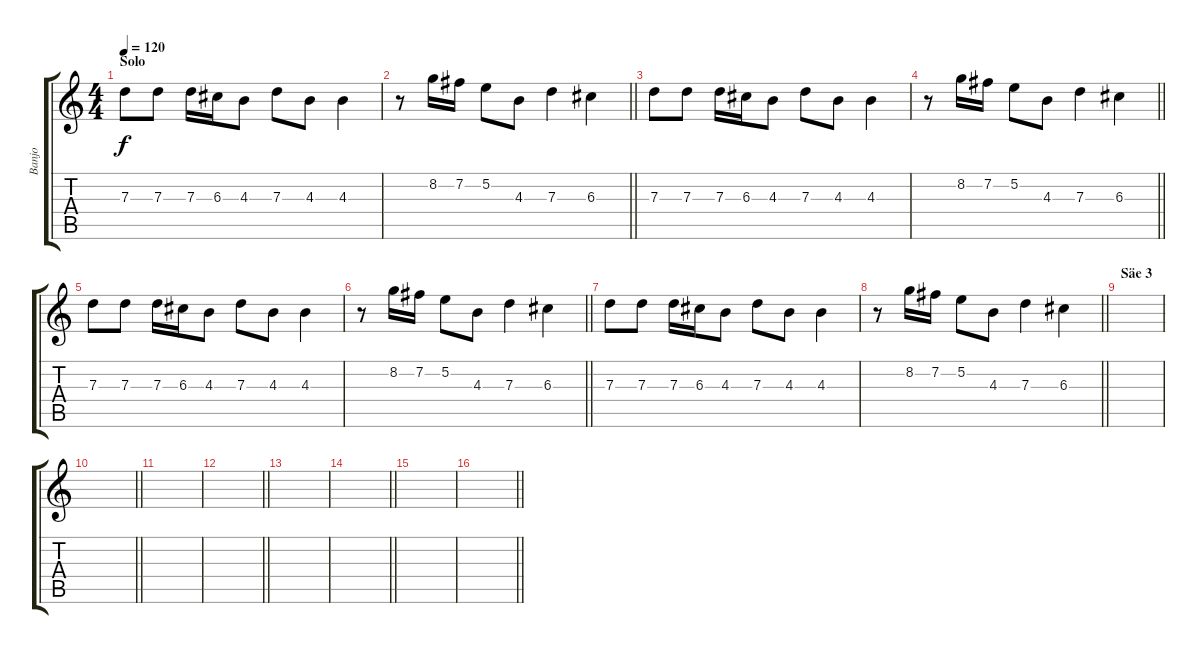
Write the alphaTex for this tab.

\track ("Banjo" "Banjo") {instrument banjo}
\staff {score tabs}
\tuning (E4 B3 G3 D3 A2 E2) {hide}
\displaytranspose 12
\ts (4 4)
\section ("" "Solo")
\tempo 120
\clef g2
\ks c
7.3.8{dy f} 7.3.8 7.3.16 6.3.16 4.3.8 7.3.8 4.3.8 4.3.4 |
\barLineRight lightlight
r.8 8.2.16 7.2.16 5.2.8 4.3.8 7.3.4 6.3.4 |
7.3.8 7.3.8 7.3.16 6.3.16 4.3.8 7.3.8 4.3.8 4.3.4 |
\barLineRight lightlight
r.8 8.2.16 7.2.16 5.2.8 4.3.8 7.3.4 6.3.4 |
7.3.8 7.3.8 7.3.16 6.3.16 4.3.8 7.3.8 4.3.8 4.3.4 |
\barLineRight lightlight
r.8 8.2.16 7.2.16 5.2.8 4.3.8 7.3.4 6.3.4 |
7.3.8 7.3.8 7.3.16 6.3.16 4.3.8 7.3.8 4.3.8 4.3.4 |
\barLineRight lightlight
r.8 8.2.16 7.2.16 5.2.8 4.3.8 7.3.4 6.3.4 |
\section ("" "Säe 3")
|
\barLineRight lightlight
|
|
\barLineRight lightlight
|
|
\barLineRight lightlight
|
|
\barLineRight lightlight
